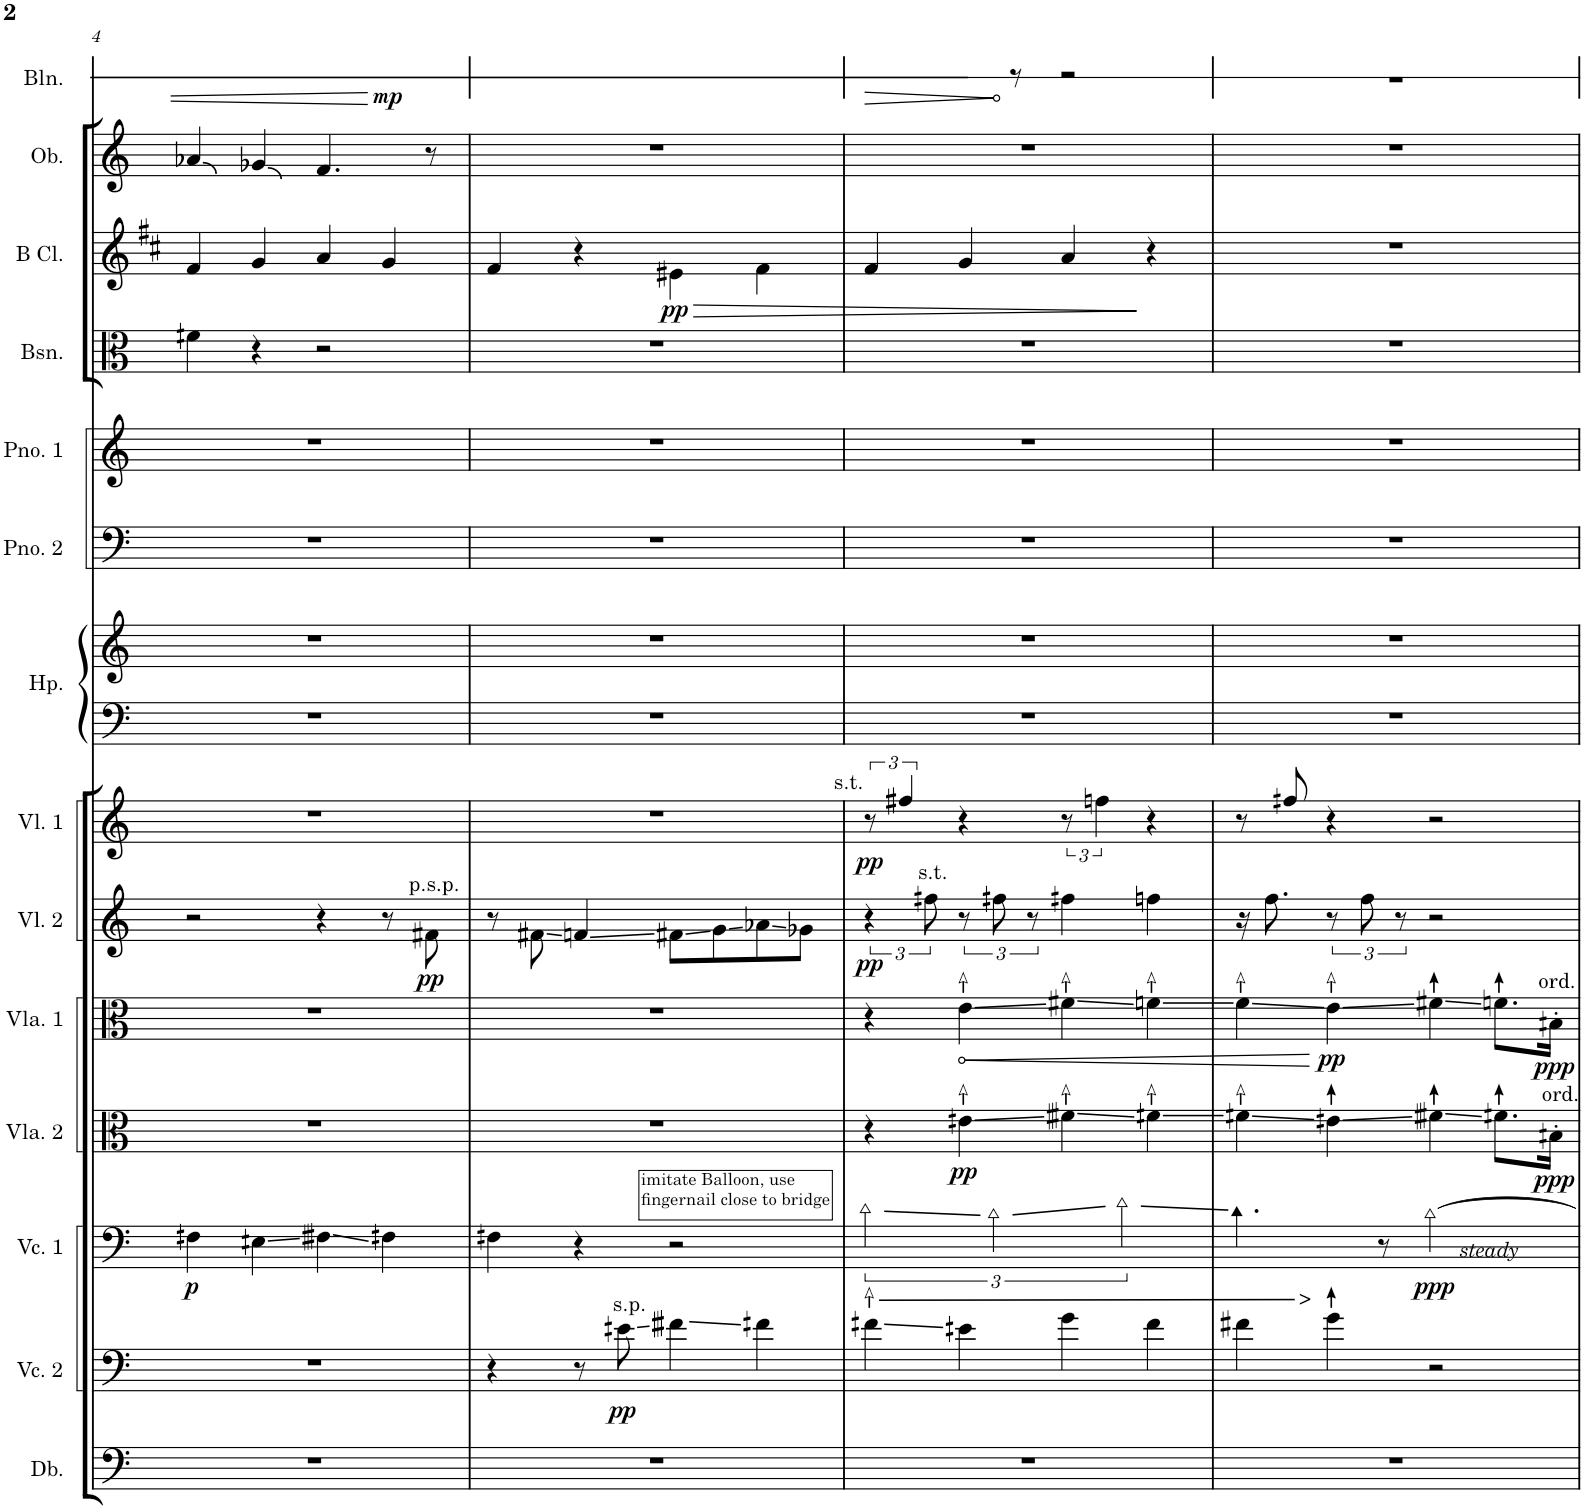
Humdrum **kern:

**kern	**kern	**dynam	**kern	**dynam	**kern	**dynam	**kern	**dynam	**kern	**dynam	**kern	**dynam	**kern	**kern	**kern	**kern	**kern	**kern	**dynam	**kern	**kern	**dynam	**kern
*part14	*part13	*part13	*part12	*part12	*part11	*part11	*part10	*part10	*part9	*part9	*part8	*part8	*part7	*part7	*part6	*part6	*part5	*part4	*part4	*part3	*part2	*part2	*part1
*staff16	*staff15	*staff15	*staff14	*staff14	*staff13	*staff13	*staff12	*staff12	*staff11	*staff11	*staff10	*staff10	*staff9	*staff8	*staff7	*staff6	*staff5	*staff4	*staff4	*staff3	*staff2	*staff2	*staff1
*I"Double Bass	*I"Violoncello 2	*	*I"Violoncello 1	*	*I"Viola 2	*	*I"Viola 1	*	*I"Violin 2	*	*I"Violin 1	*	*I"Harp	*	*I"Piano 1	*	*I"Bassoon	*I"Clarinet in B	*	*I"Oboe	*I"Balloon	*	*I"atmen
*I'Db.	*I'Vc. 2	*	*I'Vc. 1	*	*I'Vla. 2	*	*I'Vla. 1	*	*I'Vl. 2	*	*I'Vl. 1	*	*I'Hp.	*	*I'Pno. 1	*	*I'Bsn.	*	*	*I'Ob.	*I'Bln.	*	*
!!LO:PB:g=z
*clefF4	*clefF4	*	*clefF4	*	*clefC3	*	*clefC3	*	*clefG2	*	*clefG2	*	*clefF4	*clefG2	*clefF4	*clefG2	*clefC3	*clefG2	*	*clefG2	*clefG2	*	*clefG2
*Trd7c12	*	*	*	*	*	*	*	*	*	*	*	*	*	*	*	*	*	*Trd1c2	*	*	*Trd-7c-12	*	*
*k[]	*k[]	*	*k[]	*	*k[]	*	*k[]	*	*k[]	*	*k[]	*	*k[]	*k[]	*k[]	*k[]	*k[]	*k[f#c#]	*	*k[]	*k[]	*	*k[]
*M4/4	*M4/4	*	*M4/4	*	*M4/4	*	*M4/4	*	*M4/4	*	*M4/4	*	*M4/4	*M4/4	*M4/4	*M4/4	*M4/4	*M4/4	*	*M4/4	*M4/4	*	*M4/4
=4	=4	=4	=4	=4	=4	=4	=4	=4	=4	=4	=4	=4	=4	=4	=4	=4	=4	=4	=4	=4	=4	=4	=4
*	*	*	*	*	*	*	*	*	*	*	*	*	*	*	*	*	*	*	*	*	*^	*	*
!	!	!	!	!LO:DY:b	!	!	!	!	!	!	!	!	!	!	!	!	!	!	!	!	!	!	!	!
1r	1r	.	4Fn\	p	1r	.	1r	.	2r	.	1r	.	1r	1r	1r	1r	4fn\	4f#/	.	4a-X/	1ff	2.ff	.	2r
.	.	.	4En\	.	.	.	.	.	.	.	.	.	.	.	.	.	4r	4g/	.	4g-X/	.	.	.	.
.	.	.	4Fn\	.	.	.	.	.	4r	.	.	.	.	.	.	.	2r	4a/	.	4.f/	.	.	.	2ryy
!	!	!	!	!	!	!	!	!	!	!	!	!	!	!	!	!	!	!	!	!	!	!	!LO:DY:b	!
.	.	.	4Fn\	.	.	.	.	.	8r	.	.	.	.	.	.	.	.	4g/	.	.	.	4ff	mp	.
!	!	!	!	!	!	!	!	!	!LO:TX:a:t=p.s.p.	!	!	!	!	!	!	!	!	!	!	!	!	!	!	!
!	!	!	!	!	!	!	!	!	!	!LO:DY:b	!	!	!	!	!	!	!	!	!	!	!	!	!	!
.	.	.	.	.	.	.	.	.	8f#X\	pp	.	.	.	.	.	.	.	.	.	8r	.	.	.	.
*	*	*	*	*	*	*	*	*	*	*	*	*	*	*	*	*	*	*	*	*	*v	*v	*	*
=5-	=5-	=5-	=5-	=5-	=5-	=5-	=5-	=5-	=5-	=5-	=5-	=5-	=5-	=5-	=5-	=5-	=5-	=5-	=5-	=5-	=5-	=5-	=5-
1r	4r	.	4Fn\	.	1r	.	1r	.	8r	.	1r	.	1r	1r	1r	1r	1r	4f#/	.	1r	1ff	.	1r
.	.	.	.	.	.	.	.	.	8f#X\	.	.	.	.	.	.	.	.	.	.	.	.	.	.
.	8r	.	4r	.	.	.	.	.	4fn/	.	.	.	.	.	.	.	.	4r	.	.	.	.	.
!	!LO:TX:a:t=s.p.	!	!	!	!	!	!	!	!	!	!	!	!	!	!	!	!	!	!	!	!	!	!
!	!	!LO:DY:b	!	!	!	!	!	!	!	!	!	!	!	!	!	!	!	!	!	!	!	!	!
.	8en\	pp	.	.	.	.	.	.	.	.	.	.	.	.	.	.	.	.	.	.	.	.	.
!	!	!	!	!	!	!	!	!	!	!	!	!	!	!	!	!	!	!	!LO:HP:b	!	!	!	!
!	!	!	!	!	!	!	!	!	!	!	!	!	!	!	!	!	!	!	!LO:DY:n=1:b	!	!	!	!
.	4fn\	.	2r	.	.	.	.	.	8f#X\L	.	.	.	.	.	.	.	.	4e#X\	> pp	.	.	.	.
.	.	.	.	.	.	.	.	.	8g\	.	.	.	.	.	.	.	.	.	.	.	.	.	.
.	4fn\	.	.	.	.	.	.	.	8a-X\	.	.	.	.	.	.	.	.	4f#\	.	.	.	.	.
.	.	.	.	.	.	.	.	.	8g-X\J	.	.	.	.	.	.	.	.	.	.	.	.	.	.
=6-	=6-	=6-	=6-	=6-	=6-	=6-	=6-	=6-	=6-	=6-	=6-	=6-	=6-	=6-	=6-	=6-	=6-	=6-	=6-	=6-	=6-	=6-	=6-
*	*	*	*clefG2	*	*	*	*	*	*	*	*	*	*	*	*	*	*	*	*	*	*	*	*
!	!	!	!	!	!	!	!	!	!	!	!LO:TX:a:t=s.t.	!	!	!	!	!	!	!	!	!	!	!	!
!	!	!	!LO:TX:a:t=imitate Balloon, use	!	!	!	!	!	!	!	!	!	!	!	!	!	!	!	!	!	!	!	!
!	!	!	!LO:TX:a:t=fingernail close to bridge	!	!	!	!	!	!	!	!	!	!	!	!	!	!	!	!	!	!	!	!
!	!	!	!	!	!	!	!	!	!	!LO:DY:b	!	!LO:DY:b	!	!	!	!	!	!	!	!	!	!LO:HP:b	!
1r	4fn\	.	3bbb\	.	4r	.	4r	.	6r	pp	12r	pp	1r	1r	1r	1r	1r	4f#/	.	1r	4.ff	>	1r
.	.	.	.	.	.	.	.	.	.	.	6ff#X/	.	.	.	.	.	.	.	.	.	.	.	.
!	!	!	!	!	!	!	!	!	!LO:TX:a:t=s.t.	!	!	!	!	!	!	!	!	!	!	!	!	!	!
.	.	.	.	.	.	.	.	.	12ffn\	.	.	.	.	.	.	.	.	.	.	.	.	.	.
!	!	!	!	!	!	!LO:DY:b	!	!LO:HP:b	!	!	!	!	!	!	!	!	!	!	!	!	!	!	!
.	4en\	.	.	.	4en\	pp	4e\	<	12r	.	4r	.	.	.	.	.	.	4g/	.	.	.	.	.
.	.	.	3aaa\	.	.	.	.	.	12ffn\	.	.	.	.	.	.	.	.	.	.	.	.	.	.
.	.	.	.	.	.	.	.	.	.	.	.	.	.	.	.	.	.	.	.	.	8r	]	.
.	.	.	.	.	.	.	.	.	12r	.	.	.	.	.	.	.	.	.	.	.	.	.	.
.	4g\	.	.	.	4fn\	.	4f#X\	.	4ffn\	.	12r	.	.	.	.	.	.	4a/	.	.	2r	.	.
.	.	.	.	.	.	.	.	.	.	.	6ffn\	.	.	.	.	.	.	.	.	.	.	.	.
.	.	.	3cccc\	.	.	.	.	.	.	.	.	.	.	.	.	.	.	.	.	.	.	.	.
.	4f\	.	.	.	4fn\	.	4fn\	.	4ffn\	.	4r	.	.	.	.	.	.	4r	]	.	.	.	.
=7-	=7-	=7-	=7-	=7-	=7-	=7-	=7-	=7-	=7-	=7-	=7-	=7-	=7-	=7-	=7-	=7-	=7-	=7-	=7-	=7-	=7-	=7-	=7-
1r	4f#X\	.	4.bbb\	.	4fn\	.	4f\	.	16r	.	8r	.	1r	1r	1r	1r	1r	1r	.	1r	1r	.	1r
.	.	.	.	.	.	.	.	.	8.ff\	.	.	.	.	.	.	.	.	.	.	.	.	.	.
.	.	.	.	.	.	.	.	.	.	.	8ffn/	.	.	.	.	.	.	.	.	.	.	.	.
!	!	!	!	!	!	!	!	!LO:DY:n=1:b	!	!	!	!	!	!	!	!	!	!	!	!	!	!	!
.	4g\	.	.	.	4en\	.	4e\	[ pp	12r	.	4r	.	.	.	.	.	.	.	.	.	.	.	.
.	.	.	.	.	.	.	.	.	12ff\	.	.	.	.	.	.	.	.	.	.	.	.	.	.
.	.	.	8r	.	.	.	.	.	.	.	.	.	.	.	.	.	.	.	.	.	.	.	.
.	.	.	.	.	.	.	.	.	12r	.	.	.	.	.	.	.	.	.	.	.	.	.	.
!	!	!	!LO:TX:b:i:t=steady	!	!	!	!	!	!	!	!	!	!	!	!	!	!	!	!	!	!	!	!
!	!	!	!	!LO:DY:b	!	!	!	!	!	!	!	!	!	!	!	!	!	!	!	!	!	!	!
.	2r	.	[2aaaa\	ppp	4fn\	.	4f#X\	.	2r	.	2r	.	.	.	.	.	.	.	.	.	.	.	.
.	.	.	.	.	8.fn\L	.	8.fn\L	.	.	.	.	.	.	.	.	.	.	.	.	.	.	.	.
!	!	!	!	!	!	!	!LO:TX:a:t=ord.	!	!	!	!	!	!	!	!	!	!	!	!	!	!	!	!
!	!	!	!	!	!LO:TX:a:t=ord.	!	!	!	!	!	!	!	!	!	!	!	!	!	!	!	!	!	!
!	!	!	!	!	!	!LO:DY:b	!	!LO:DY:n=2:b	!	!	!	!	!	!	!	!	!	!	!	!	!	!	!
.	.	.	.	.	16Bn'\Jk	ppp	16Bn'\Jk	ppp	.	.	.	.	.	.	.	.	.	.	.	.	.	.	.
=-	=-	=-	=-	=-	=-	=-	=-	=-	=-	=-	=-	=-	=-	=-	=-	=-	=-	=-	=-	=-	=-	=-	=-
*-	*-	*-	*-	*-	*-	*-	*-	*-	*-	*-	*-	*-	*-	*-	*-	*-	*-	*-	*-	*-	*-	*-	*-
